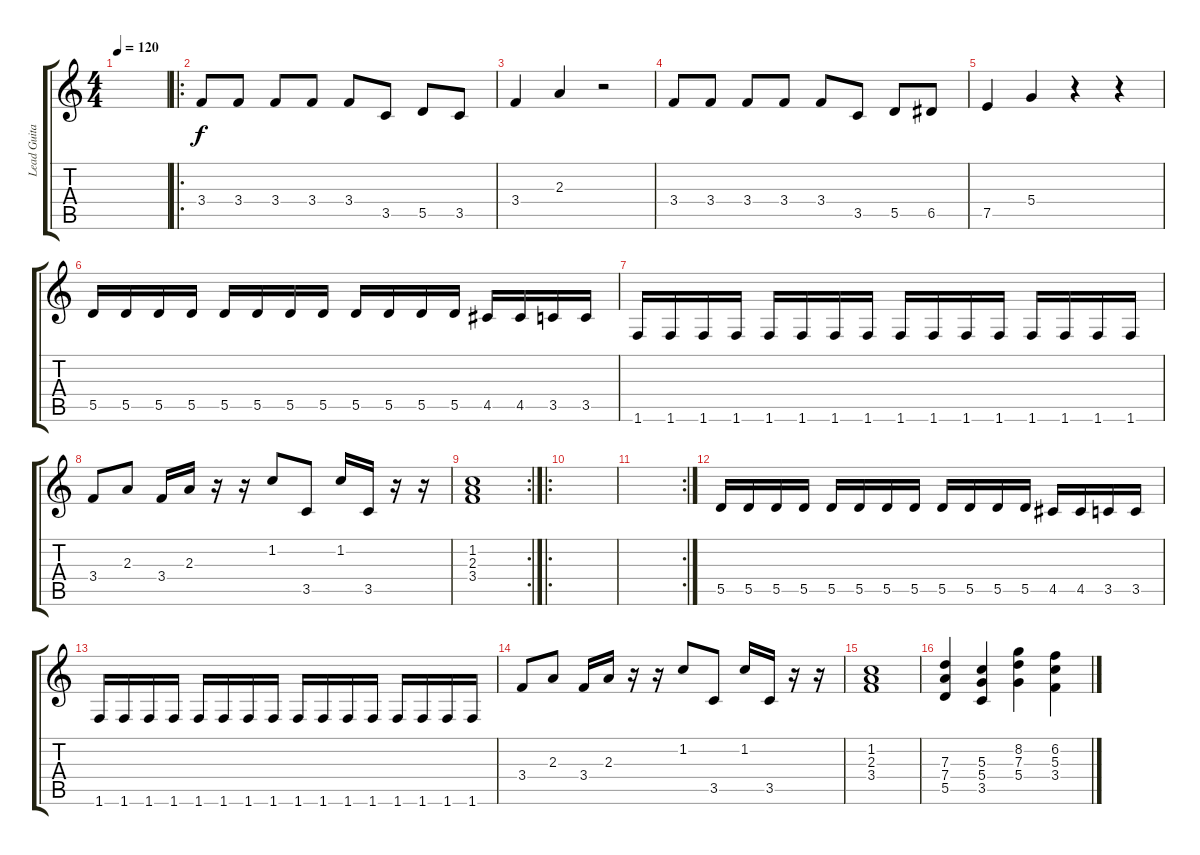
\track ("Lead Guitar" "Lead Guita") {instrument distortionguitar}
\staff {score tabs}
\tuning (E4 B3 G3 D3 A2 E2) {hide}
\ts (4 4)
\tempo 120
\clef g2
\ks c
|
\ro
3.4.8 3.4.8 3.4.8 3.4.8 3.4.8 3.5.8 5.5.8 3.5.8 |
3.4.4 2.3.4 r.2 |
3.4.8 3.4.8 3.4.8 3.4.8 3.4.8 3.5.8 5.5.8 6.5.8 |
7.5.4 5.4.4 r.4 r.4 |
5.5.16 5.5.16 5.5.16 5.5.16 5.5.16 5.5.16 5.5.16 5.5.16 5.5.16 5.5.16 5.5.16 5.5.16 4.5.16 4.5.16 3.5.16 3.5.16 |
1.6.16 1.6.16 1.6.16 1.6.16 1.6.16 1.6.16 1.6.16 1.6.16 1.6.16 1.6.16 1.6.16 1.6.16 1.6.16 1.6.16 1.6.16 1.6.16 |
3.4.8 2.3.8 3.4.16 2.3.16 r.16 r.16 1.2.8 3.5.8 1.2.16 3.5.16 r.16 r.16 |
\rc 2
(1.2 2.3 3.4).1 |
\ro
|
\rc 2
|
5.5.16 5.5.16 5.5.16 5.5.16 5.5.16 5.5.16 5.5.16 5.5.16 5.5.16 5.5.16 5.5.16 5.5.16 4.5.16 4.5.16 3.5.16 3.5.16 |
1.6.16 1.6.16 1.6.16 1.6.16 1.6.16 1.6.16 1.6.16 1.6.16 1.6.16 1.6.16 1.6.16 1.6.16 1.6.16 1.6.16 1.6.16 1.6.16 |
3.4.8 2.3.8 3.4.16 2.3.16 r.16 r.16 1.2.8 3.5.8 1.2.16 3.5.16 r.16 r.16 |
(1.2 2.3 3.4).1 |
(7.3 7.4 5.5).4 (5.3 5.4 3.5).4 (8.2 7.3 5.4).4 (6.2 5.3 3.4).4
